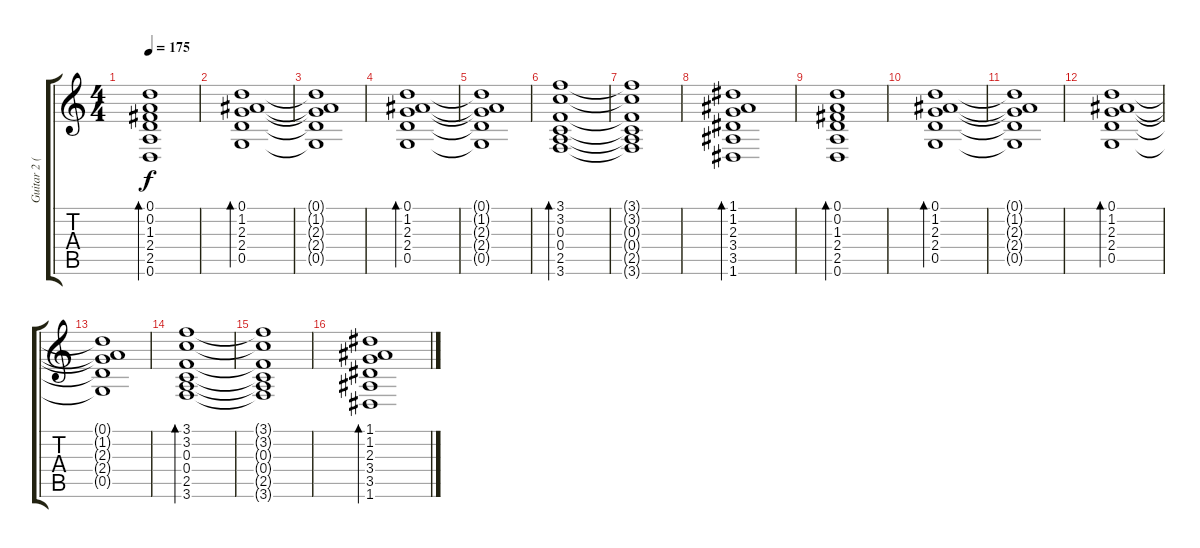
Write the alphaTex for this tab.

\track ("Guitar 2 (Rhythm)" "Guitar 2 (") {instrument distortionguitar}
\staff {score tabs}
\tuning (D4 A3 F3 C3 G2 D2) {hide}
\ts (4 4)
\tempo 175
\clef g2
\ks c
(0.1 0.2 1.3 2.4 2.5 0.6).1{bd 240 dy f volume 11 balance 6 instrument electricguitarclean} |
(0.1 1.2 2.3 2.4 0.5).1{bd 480 volume 11 balance 6 instrument electricguitarclean} |
(0.1{t} 1.2{t} 2.3{t} 2.4{t} 0.5{t}).1 |
(0.1 1.2 2.3 2.4 0.5).1{bd 480 volume 11 balance 6 instrument electricguitarclean} |
(0.1{t} 1.2{t} 2.3{t} 2.4{t} 0.5{t}).1 |
(3.1 3.2 0.3 0.4 2.5 3.6).1{bd 480 volume 11 balance 6 instrument electricguitarclean} |
(3.1{t} 3.2{t} 0.3{t} 0.4{t} 2.5{t} 3.6{t}).1 |
(1.1 1.2 2.3 3.4 3.5 1.6).1{bd 240 volume 11 balance 6 instrument electricguitarclean} |
(0.1 0.2 1.3 2.4 2.5 0.6).1{bd 240 volume 11 balance 6 instrument electricguitarclean} |
(0.1 1.2 2.3 2.4 0.5).1{bd 480 volume 11 balance 6 instrument electricguitarclean} |
(0.1{t} 1.2{t} 2.3{t} 2.4{t} 0.5{t}).1 |
(0.1 1.2 2.3 2.4 0.5).1{bd 480 volume 11 balance 6 instrument electricguitarclean} |
(0.1{t} 1.2{t} 2.3{t} 2.4{t} 0.5{t}).1 |
(3.1 3.2 0.3 0.4 2.5 3.6).1{bd 480 volume 11 balance 6 instrument electricguitarclean} |
(3.1{t} 3.2{t} 0.3{t} 0.4{t} 2.5{t} 3.6{t}).1 |
(1.1 1.2 2.3 3.4 3.5 1.6).1{bd 240 volume 11 balance 6 instrument electricguitarclean}
